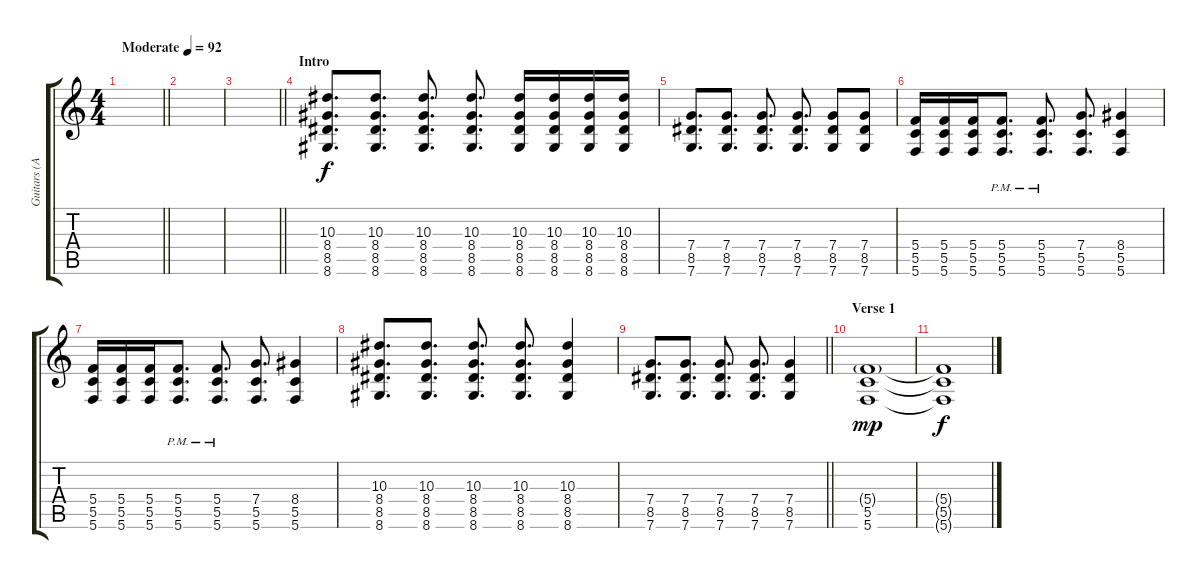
\track ("Guitars (Add.)" "Guitars (A") {instrument distortionguitar}
\staff {score tabs}
\tuning (D4 A3 F3 C3 G2 C2) {hide}
\ts (4 4)
\tempo (92 "Moderate")
\clef g2
\barLineRight lightlight
\ks c
|
\section ("" " ")
|
\barLineRight lightlight
|
\section ("" "Intro")
(10.3 8.4 8.5 8.6).8{d} (10.3 8.4 8.5 8.6).8{d} (10.3 8.4 8.5 8.6).8{d} (10.3 8.4 8.5 8.6).8{d} (10.3 8.4 8.5 8.6).16 (10.3 8.4 8.5 8.6).16 (10.3 8.4 8.5 8.6).16 (10.3 8.4 8.5 8.6).16 |
(7.4 8.5 7.6).8{d} (7.4 8.5 7.6).8{d} (7.4 8.5 7.6).8{d} (7.4 8.5 7.6).8{d} (7.4 8.5 7.6).8 (7.4 8.5 7.6).8 |
(5.4 5.5 5.6).16 (5.4 5.5 5.6).16 (5.4 5.5 5.6).16 (5.4 5.5{pm} 5.6{pm}).8{d} (5.4 5.5{pm} 5.6{pm}).8{d} (7.4 5.5 5.6).8{d} (8.4 5.5 5.6).4 |
(5.4 5.5 5.6).16 (5.4 5.5 5.6).16 (5.4 5.5 5.6).16 (5.4 5.5{pm} 5.6{pm}).8{d} (5.4 5.5{pm} 5.6{pm}).8{d} (7.4 5.5 5.6).8{d} (8.4 5.5 5.6).4 |
(10.3 8.4 8.5 8.6).8{d} (10.3 8.4 8.5 8.6).8{d} (10.3 8.4 8.5 8.6).8{d} (10.3 8.4 8.5 8.6).8{d} (10.3 8.4 8.5 8.6).4 |
\barLineRight lightlight
(7.4 8.5 7.6).8{d} (7.4 8.5 7.6).8{d} (7.4 8.5 7.6).8{d} (7.4 8.5 7.6).8{d} (7.4 8.5 7.6).4 |
\section ("" "Verse 1")
(5.4{g} 5.5 5.6).1{dy mp volume 0} |
(5.4{t} 5.5{t} 5.6{t}).1{dy f}
